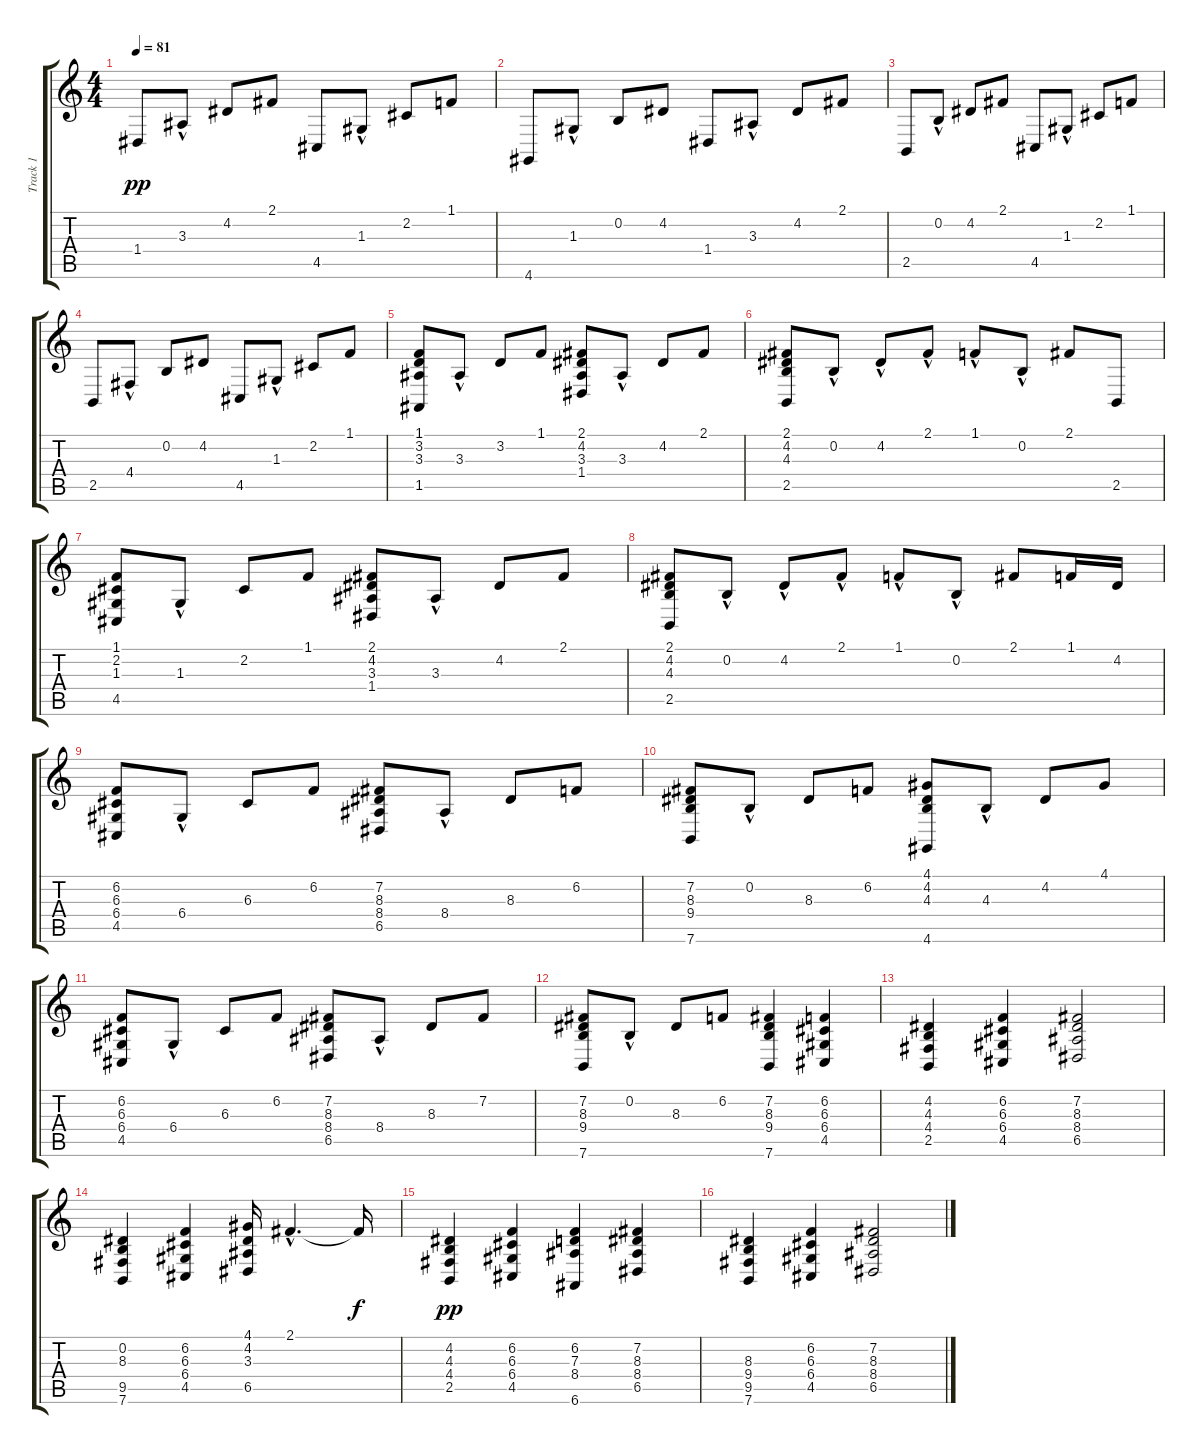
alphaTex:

\track ("Track 1" "Track 1") {instrument electricpiano2}
\staff {score tabs}
\tuning (E4 B3 G3 D3 A2 E2) {hide}
\ts (4 4)
\tempo 81
\clef g2
\ks c
1.4.8{dy pp} 3.3{hac}.8 4.2.8 2.1.8 4.5.8 1.3{hac}.8 2.2.8 1.1.8 |
4.6.8 1.3{hac}.8 0.2.8 4.2.8 1.4.8 3.3{hac}.8 4.2.8 2.1.8 |
2.5.8 0.2{hac}.8 4.2.8 2.1.8 4.5.8 1.3{hac}.8 2.2.8 1.1.8 |
2.5.8 4.4{hac}.8 0.2.8 4.2.8 4.5.8 1.3{hac}.8 2.2.8 1.1.8 |
(1.1 3.2 3.3 1.5).8 3.3{hac}.8 3.2.8 1.1.8 (2.1 4.2 3.3 1.4).8 3.3{hac}.8 4.2.8 2.1.8 |
(2.1 4.2 4.3 2.5).8 0.2{hac}.8 4.2{hac}.8 2.1{hac}.8 1.1{hac}.8 0.2{hac}.8 2.1.8 2.5.8 |
(1.1 2.2 1.3 4.5).8 1.3{hac}.8 2.2.8 1.1.8 (2.1 4.2 3.3 1.4).8 3.3{hac}.8 4.2.8 2.1.8 |
(2.1 4.2 4.3 2.5).8 0.2{hac}.8 4.2{hac}.8 2.1{hac}.8 1.1{hac}.8 0.2{hac}.8 2.1.8 1.1.16 4.2.16 |
(6.2 6.3 6.4 4.5).8 6.4{hac}.8 6.3.8 6.2.8 (7.2 8.3 8.4 6.5).8 8.4{hac}.8 8.3.8 6.2.8 |
(7.2 8.3 9.4 7.6).8 0.2{hac}.8 8.3.8 6.2.8 (4.1 4.2 4.3 4.6).8 4.3{hac}.8 4.2.8 4.1.8 |
(6.2 6.3 6.4 4.5).8 6.4{hac}.8 6.3.8 6.2.8 (7.2 8.3 8.4 6.5).8 8.4{hac}.8 8.3.8 7.2.8 |
(7.2 8.3 9.4 7.6).8 0.2{hac}.8 8.3.8 6.2.8 (7.2 8.3 9.4 7.6).4 (6.2 6.3 6.4 4.5).4 |
(4.2 4.3 4.4 2.5).4 (6.2 6.3 6.4 4.5).4 (7.2 8.3 8.4 6.5).2 |
(0.2 8.3 9.5 7.6).4 (6.2 6.3 6.4 4.5).4 (4.1 4.2 3.3 6.5).16 2.1{hac}.4{d} 2.1{t}.16{dy f} |
(4.2 4.3 4.4 2.5).4{dy pp} (6.2 6.3 6.4 4.5).4 (6.2 7.3 8.4 6.6).4 (7.2 8.3 8.4 6.5).4 |
(8.3 9.4 9.5 7.6).4 (6.2 6.3 6.4 4.5).4 (7.2 8.3 8.4 6.5).2
